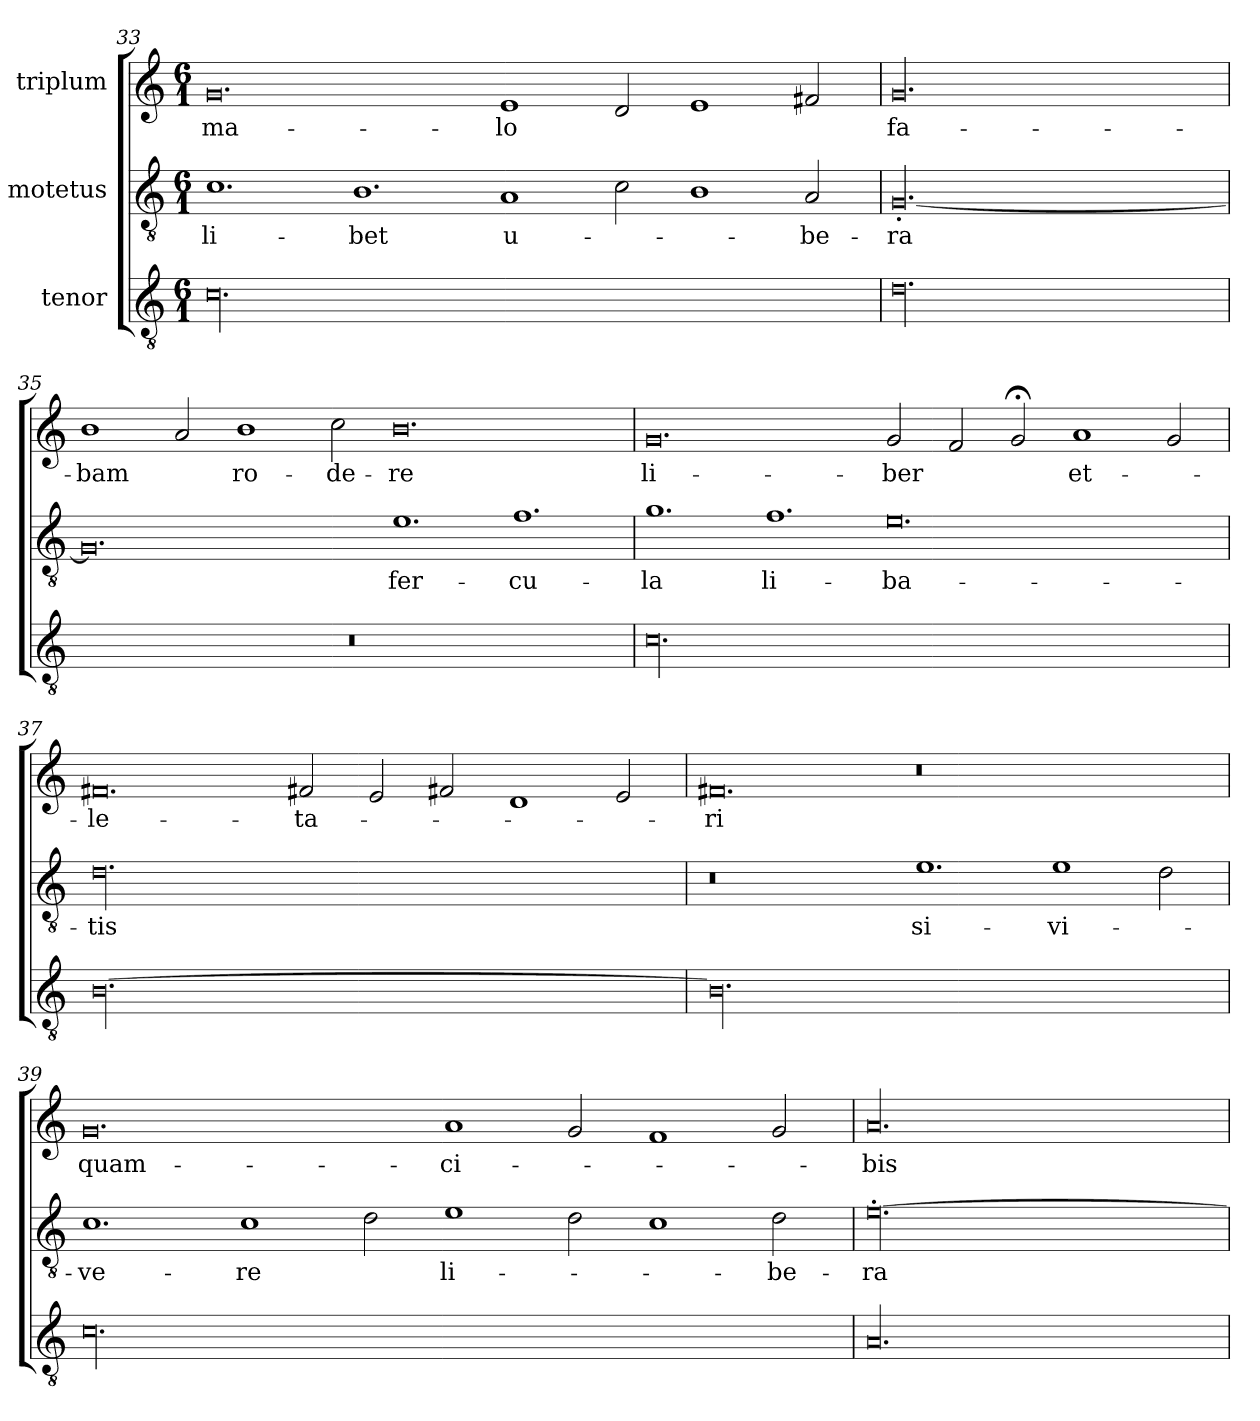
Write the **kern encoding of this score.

**kern	**kern	**text	**kern	**text
*part3	*part2	*part2	*part1	*part1
*staff3	*staff2	*staff2	*staff1	*staff1
*I"tenor	*I"motetus	*	*I"triplum	*
!!LO:LB:g=z
*clefGv2	*clefGv2	*	*clefG2	*
*k[]	*k[]	*	*k[]	*
*C:	*C:	*	*C:	*
*M6/1	*M6/1	*	*M6/1	*
=33	=33	=33	=33	=33
00.c\	1.c\	-li-	0.g/	ma-
.	1.B\	-bet	.	.
.	1A/	u-	1e/	-lo
.	2c\	.	2d/	.
.	1B\	.	1e/	.
.	2A/	-be-	2f#X/	.
=34	=34	=34	=34	=34
00.d\	[00.G'/	-ra	00.g/	fa-
=35	=35	=35	=35	=35
00.r	0.G/]	.	1b\	-bam
.	.	.	2a/	.
.	.	.	1b\	ro-
.	.	.	2cc\	-de-
.	1.e\	fer-	0.b\	-re
.	1.f\	-cu-	.	.
=36	=36	=36	=36	=36
00.c\	1.g\	-la	0.g/	li-
.	1.f\	li-	.	.
.	0.e\	-ba-	2g/	-ber
.	.	.	2f/	.
.	.	.	2g;</	.
.	.	.	1a/	et-
.	.	.	2g/	.
!!LO:LB:g=z
=37	=37	=37	=37	=37
[00.B\	00.d\	-tis	0.f#X/	le-
.	.	.	2f#X/	-ta-
.	.	.	2e/	.
.	.	.	2f#X/	.
.	.	.	1d/	.
.	.	.	2e/	.
=38	=38	=38	=38	=38
00.B\]	0.r	.	0.f#X/	-ri
.	1.e\	si-	0.r	.
.	1e\	vi-	.	.
.	2d\	.	.	.
=39	=39	=39	=39	=39
00.c\	1.c\	-ve-	0.g/	quam-
.	1c\	-re	.	.
.	2d\	.	.	.
.	1e\	li-	1a/	ci-
.	2d\	.	2g/	.
.	1c\	.	1f/	.
.	2d\	-be-	2g/	.
=40	=40	=40	=40	=40
00.A/	[00.e'\	-ra	00.a/	-bis
=	=	=	=	=
*-	*-	*-	*-	*-
